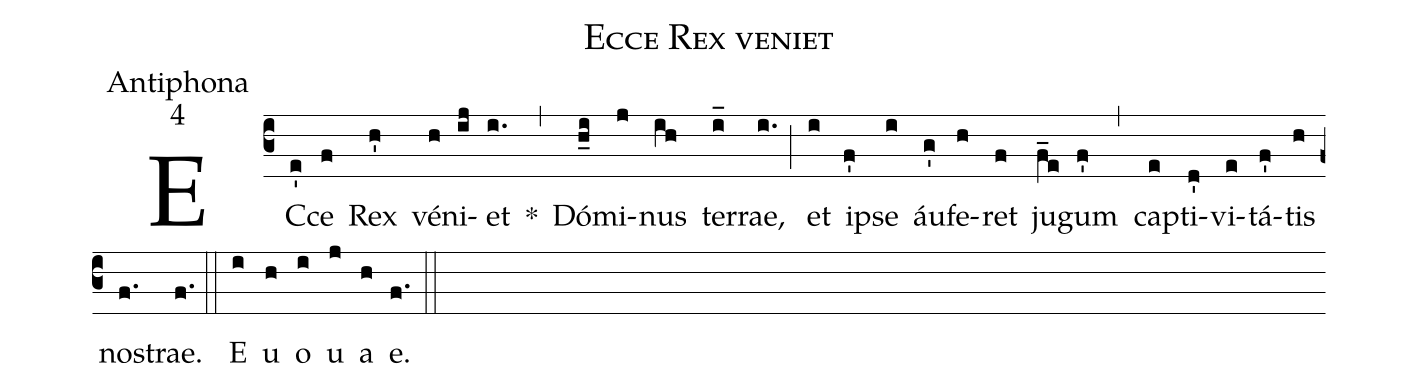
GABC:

name:Ecce Rex veniet;
office-part:Antiphona;
mode:4;
%%
(c3) EC(e')ce(f) Rex(h') vé(h)ni(ij)et(i.) *(,) Dó(h_i)mi(j)nus(ih) ter(i_)rae,(i.) (;) et(i) i(f')pse(i) áu(g')fe(h)ret(f) ju(f_e)gum(f') (,) cap(e)ti(d')vi(e)tá(f')tis(h) no(f.)strae.(f.) (::) <eu>E(i) u(h) o(i) u(j) a(h) e.(f.) </eu> (::)
